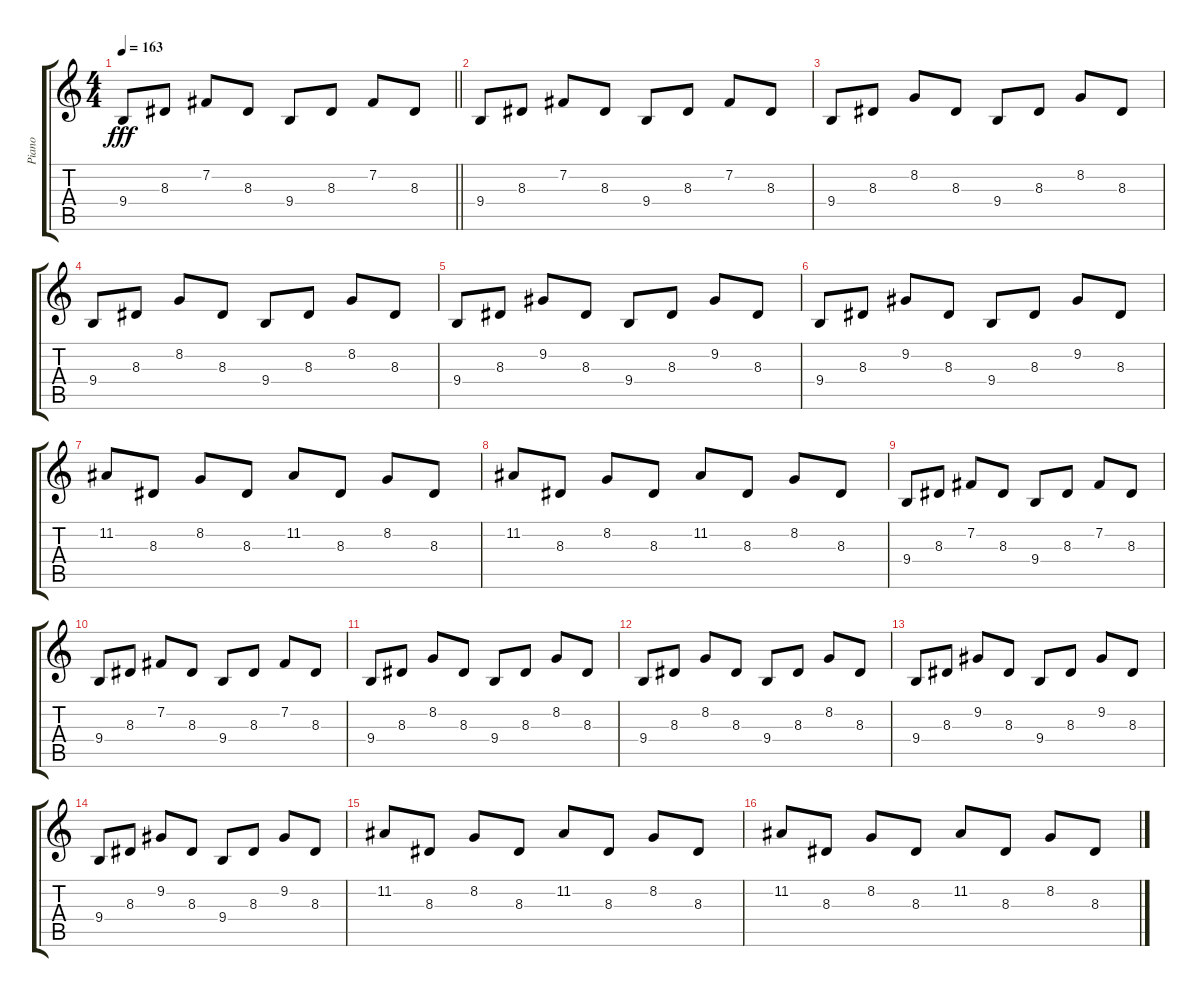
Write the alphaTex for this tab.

\track ("Piano" "Piano") {instrument acousticgrandpiano}
\staff {score tabs}
\tuning (E4 B3 G3 D3 A2 E2) {hide}
\ts (4 4)
\tempo 163
\clef g2
\barLineRight lightlight
\ks c
9.4.8{dy fff} 8.3.8 7.2.8 8.3.8 9.4.8 8.3.8 7.2.8 8.3.8 |
9.4.8 8.3.8 7.2.8 8.3.8 9.4.8 8.3.8 7.2.8 8.3.8 |
9.4.8 8.3.8 8.2.8 8.3.8 9.4.8 8.3.8 8.2.8 8.3.8 |
9.4.8 8.3.8 8.2.8 8.3.8 9.4.8 8.3.8 8.2.8 8.3.8 |
9.4.8 8.3.8 9.2.8 8.3.8 9.4.8 8.3.8 9.2.8 8.3.8 |
9.4.8 8.3.8 9.2.8 8.3.8 9.4.8 8.3.8 9.2.8 8.3.8 |
11.2.8 8.3.8 8.2.8 8.3.8 11.2.8 8.3.8 8.2.8 8.3.8 |
11.2.8 8.3.8 8.2.8 8.3.8 11.2.8 8.3.8 8.2.8 8.3.8 |
9.4.8 8.3.8 7.2.8 8.3.8 9.4.8 8.3.8 7.2.8 8.3.8 |
9.4.8 8.3.8 7.2.8 8.3.8 9.4.8 8.3.8 7.2.8 8.3.8 |
9.4.8 8.3.8 8.2.8 8.3.8 9.4.8 8.3.8 8.2.8 8.3.8 |
9.4.8 8.3.8 8.2.8 8.3.8 9.4.8 8.3.8 8.2.8 8.3.8 |
9.4.8 8.3.8 9.2.8 8.3.8 9.4.8 8.3.8 9.2.8 8.3.8 |
9.4.8 8.3.8 9.2.8 8.3.8 9.4.8 8.3.8 9.2.8 8.3.8 |
11.2.8 8.3.8 8.2.8 8.3.8 11.2.8 8.3.8 8.2.8 8.3.8 |
11.2.8 8.3.8 8.2.8 8.3.8 11.2.8 8.3.8 8.2.8 8.3.8
